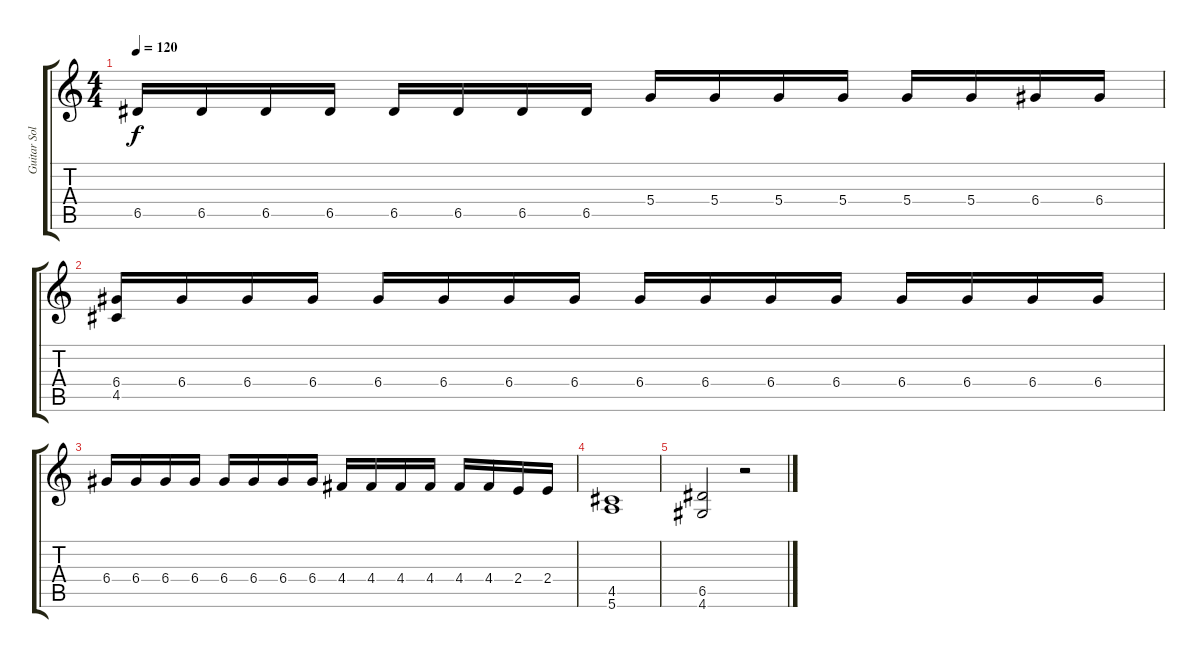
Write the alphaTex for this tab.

\track ("Guitar Solo" "Guitar Sol") {instrument overdrivenguitar}
\staff {score tabs}
\tuning (E4 B3 G3 D3 A2 E2) {hide}
\ts (4 4)
\tempo 120
\clef g2
\ks c
6.5.16{dy f} 6.5.16 6.5.16 6.5.16 6.5.16 6.5.16 6.5.16 6.5.16 5.4.16 5.4.16 5.4.16 5.4.16 5.4.16 5.4.16 6.4.16 6.4.16 |
(6.4 4.5).16 6.4.16 6.4.16 6.4.16 6.4.16 6.4.16 6.4.16 6.4.16 6.4.16 6.4.16 6.4.16 6.4.16 6.4.16 6.4.16 6.4.16 6.4.16 |
6.4.16 6.4.16 6.4.16 6.4.16 6.4.16 6.4.16 6.4.16 6.4.16 4.4.16 4.4.16 4.4.16 4.4.16 4.4.16 4.4.16 2.4.16 2.4.16 |
(4.5 5.6).1 |
(6.5 4.6).2 r.2
